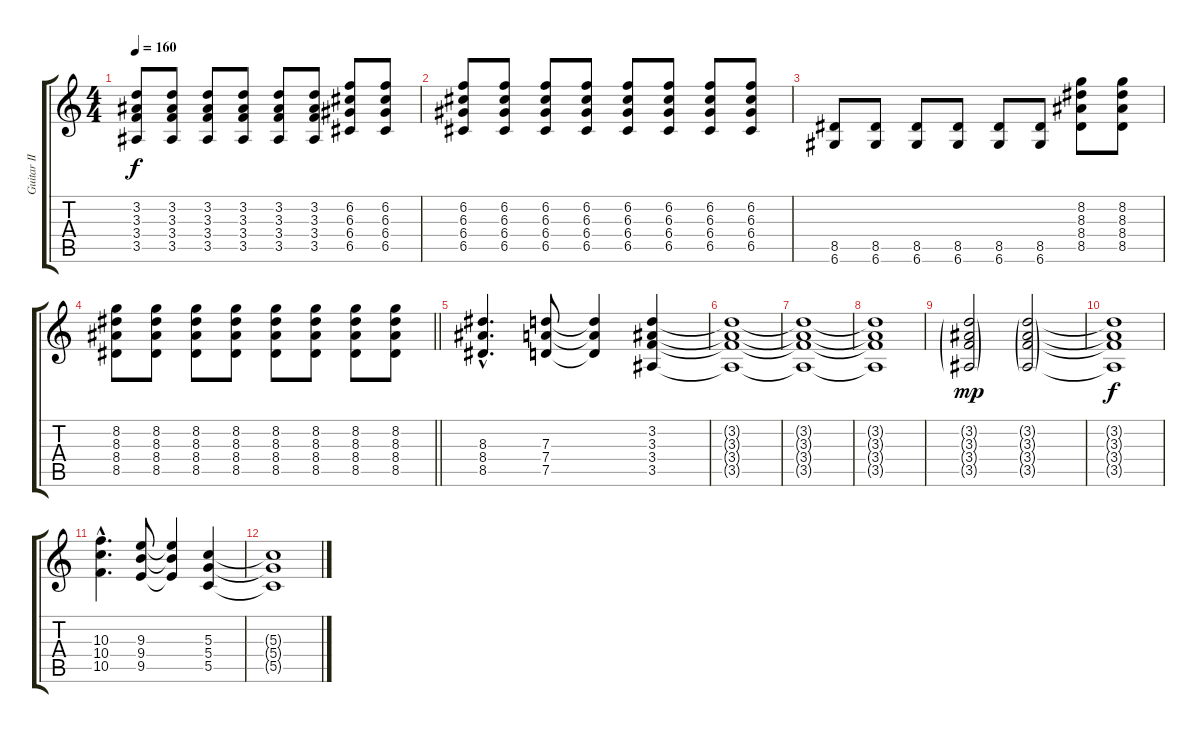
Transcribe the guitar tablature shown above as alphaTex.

\track ("Guitar II" "Guitar II") {instrument distortionguitar}
\staff {score tabs}
\tuning (D4 B3 G3 D3 G2 D2) {hide}
\ts (4 4)
\tempo 160
\clef g2
\ks c
(3.2 3.3 3.4 3.5).8{dy f} (3.2 3.3 3.4 3.5).8 (3.2 3.3 3.4 3.5).8 (3.2 3.3 3.4 3.5).8 (3.2 3.3 3.4 3.5).8 (3.2 3.3 3.4 3.5).8 (6.2 6.3 6.4 6.5).8 (6.2 6.3 6.4 6.5).8 |
(6.2 6.3 6.4 6.5).8 (6.2 6.3 6.4 6.5).8 (6.2 6.3 6.4 6.5).8 (6.2 6.3 6.4 6.5).8 (6.2 6.3 6.4 6.5).8 (6.2 6.3 6.4 6.5).8 (6.2 6.3 6.4 6.5).8 (6.2 6.3 6.4 6.5).8 |
(8.5 6.6).8 (8.5 6.6).8 (8.5 6.6).8 (8.5 6.6).8 (8.5 6.6).8 (8.5 6.6).8 (8.2 8.3 8.4 8.5).8 (8.2 8.3 8.4 8.5).8 |
\barLineRight lightlight
(8.2 8.3 8.4 8.5).8 (8.2 8.3 8.4 8.5).8 (8.2 8.3 8.4 8.5).8 (8.2 8.3 8.4 8.5).8 (8.2 8.3 8.4 8.5).8 (8.2 8.3 8.4 8.5).8 (8.2 8.3 8.4 8.5).8 (8.2 8.3 8.4 8.5).8 |
(8.3{hac} 8.4{hac} 8.5{hac}).4{d} (7.3 7.4 7.5).8 (7.3{t} 7.4{t} 7.5{t}).4 (3.2 3.3 3.4 3.5).4 |
(3.2{t} 3.3{t} 3.4{t} 3.5{t}).1 |
(3.2{t} 3.3{t} 3.4{t} 3.5{t}).1 |
(3.2{t} 3.3{t} 3.4{t} 3.5{t}).1 |
(3.2{g} 3.3{g} 3.4{g} 3.5{g}).2{dy mp} (3.2{g} 3.3{g} 3.4{g} 3.5{g}).2 |
(3.2{t} 3.3{t} 3.4{t} 3.5{t}).1{dy f} |
(10.3{hac} 10.4{hac} 10.5{hac}).4{d} (9.3 9.4 9.5).8 (9.3{t} 9.4{t} 9.5{t}).4 (5.3 5.4 5.5).4 |
(5.3{t} 5.4{t} 5.5{t}).1
